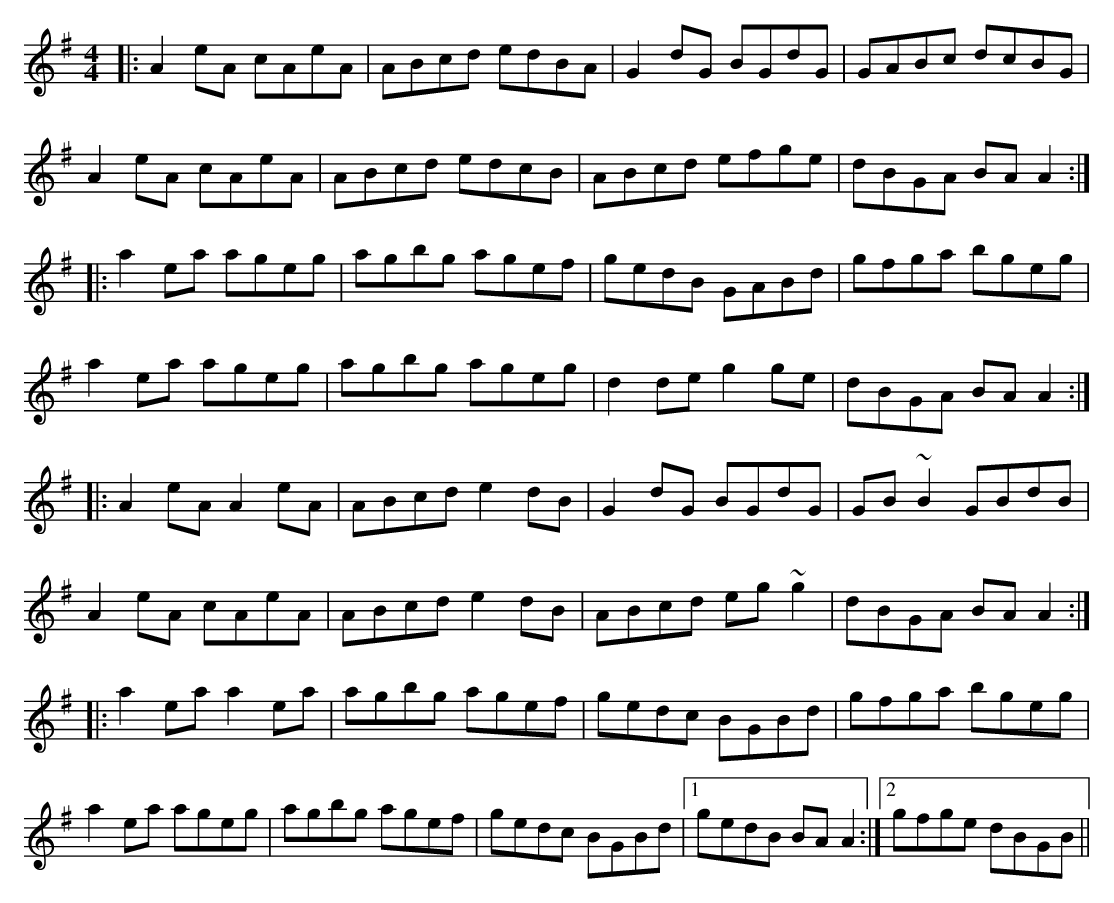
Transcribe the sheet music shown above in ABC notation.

X:1
M:4/4
K:Ador
|:A2eA cAeA|ABcd edBA|G2dG BGdG|GABc dcBG|
A2eA cAeA|ABcd edcB|ABcd efge|dBGA BAA2:|
|:a2ea ageg|agbg agef|gedB GABd|gfga bgeg|
a2ea ageg|agbg ageg|d2de g2ge|dBGA BAA2:|
|:A2eA A2eA|ABcd e2dB|G2dG BGdG|GB~B2 GBdB|
A2eA cAeA|ABcd e2dB|ABcd eg~g2|dBGA BAA2:|
|:a2ea a2ea|agbg agef|gedc BGBd|gfga bgeg|
a2ea ageg|agbg agef|gedc BGBd|1 gedB BAA2:|2 gfge dBGB||
